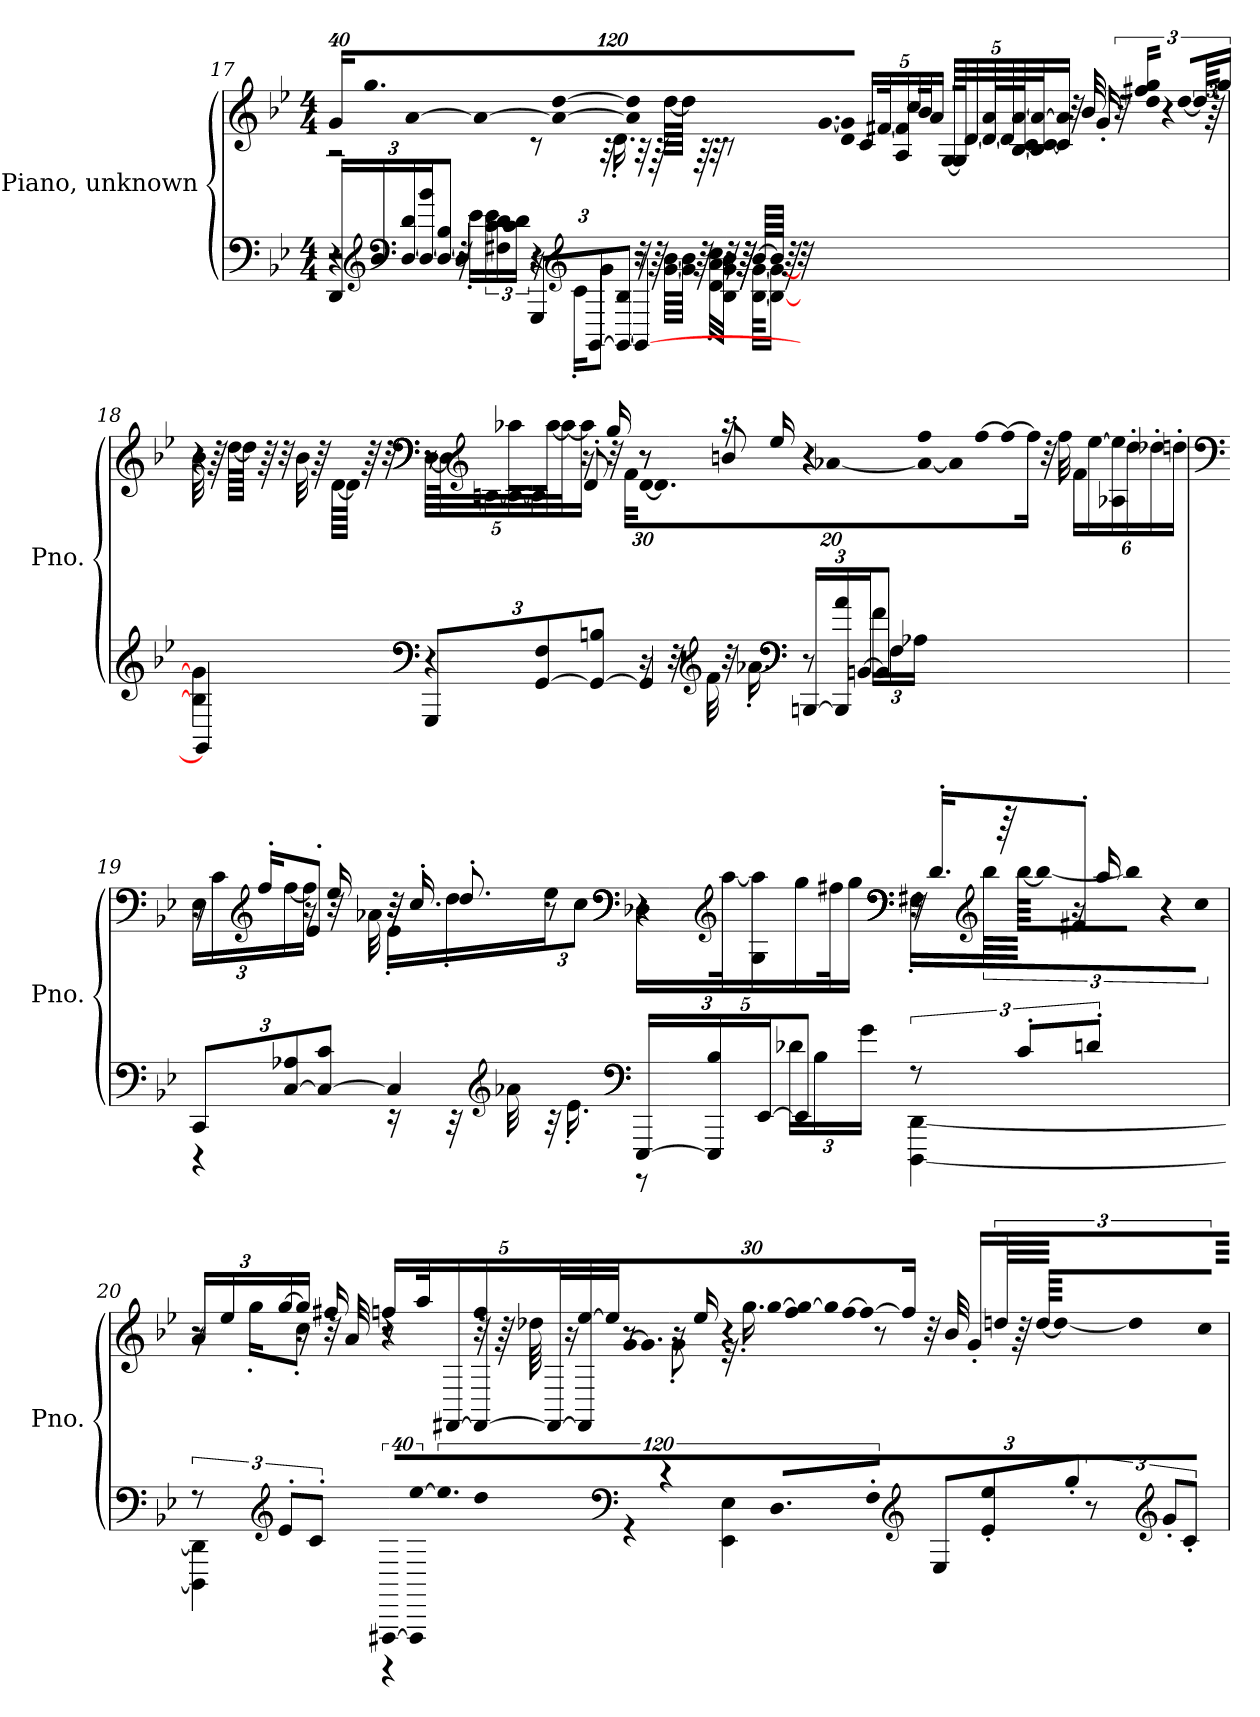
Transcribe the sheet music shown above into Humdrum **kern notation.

**kern	**kern
*part1	*part1
*staff2	*staff1
*I"Piano, unknown	*
*I'Pno.	*
!!LO:LB:g=z
*clefF4	*clefG2
*k[b-e-]	*k[b-e-]
*M4/4	*M4/4
=17	=17
*^	*
*	*^	*
*	*	*Xbrackettup	*Xbrackettup
!	!	!	!LO:N:vis=32
*	*	*	*^
2r	4r	24DD/LL	640%23g/LLL	2r
!	!	!	!LO:N:vis=32.	!
.	.	.	1920%103gg/	.
*clefG2	*	*	*	*
.	.	24b-/	.	.
*clefF4	*	*	*	*
.	.	[24D/ 24d/	.	.
!	!	!	!LO:N:vis=64	!
.	.	.	[960%17a/L	.
!	!	!	!LO:N:vis=64	!
.	.	.	960%17a/_	.
!	!	!	!LO:N:vis=64	!
.	.	24D/_ 24b-/J	960%17a/_ [960%17dd/	.
!	!	!	!LO:N:vis=64	!
.	.	.	960%17a/] 960%17dd/]J	.
.	.	.	1920ryy	.
!	!	!	!LO:N:vis=32.	!
.	.	.	[1920%103g/	.
.	.	12D/_ 12B-/J	.	.
!	!	!	!LO:N:vis=32	!
.	.	.	640%23d/ 640%23g/]JJJ	.
.	32r	4D/]	.	.
.	.	.	20c/LL	.
.	16.e-'\LL	.	.	.
.	.	.	[40f#X/K	.
.	.	.	20A/ 20f#/]	.
.	24c\ 24e-\	.	.	.
.	.	.	20cc/	.
.	24F#X\ [24d\	.	.	.
.	.	.	40b-/K	.
.	.	.	20a/JJ	.
.	24c\ 24d\]JJ	.	.	.
4r	16r	12GGG/L	.	8r
.	.	.	[40G/LLL	.
.	.	.	80G/K]	.
.	.	.	[40d/	.
*clefG2	*	*	*	*
.	16c'\KL	.	.	.
.	.	.	80d/_ 80a/L	.
.	.	.	80d/]	.
.	.	[12GG/	.	.
.	.	.	[80B-/ [80c/ [80a/J	.
.	.	.	40B-/] 40c/_ 40a/_J	.
.	8g\J	.	.	32r
.	.	.	16c/] 16a/]JJ	.
.	.	.	.	16.d'\
.	.	12GG/_ 12B-/J	.	.
.	.	.	32r	.
.	.	.	32b-/	.
8r	32r	4GG/_	.	32r
.	.	.	16g'/	.
.	64r	.	.	64r
.	[64g\ [64b-\LLLL	.	.	[64dd\LLLL
.	64g\] 64b-\]JJJJ	.	.	64dd\JJJJ]
*	*	*	*brackettup	*
.	.	.	48r	.
.	64r	.	.	64r
.	.	.	24ff#X/LL	.
.	32d\' 32a\' 32cc\'LLL	.	.	32r
32r	32B-\ 32g\ 32b-\JJJ	.	.	8r
.	.	.	32dd/ 32gg/JJk	.
64r	64r	.	.	.
.	.	.	64r	.
[64b-/LLLL	[64B-\ [64g\KKLL	.	.	.
.	.	.	[64dd/LLLL	.
64b-/JJJJ]	16B-\_ 16g\_JJ	.	.	.
.	.	.	96dd/JJJJ]	.
.	.	.	96r	.
64r	.	.	.	.
.	.	.	24gg/	.
32r	.	.	.	.
1920ryy	1920ryy	1920ryy	.	1920ryy
!!LO:LB:g=z
=18	=18	=18	=18	=18
*	*	*	*	*^
1r	4B-\] 4g\]	4GG/]	4r	32b-\	4r
.	.	.	.	64r	.
.	.	.	.	[64dd\LLLL	.
.	.	.	.	64dd\JJJJ]	.
.	.	.	.	64r	.
.	.	.	.	32r	.
.	.	.	.	32b-\	.
.	.	.	.	64r	.
.	.	.	.	[64d\LLLL	.
.	.	.	.	64d\JJJJ]	.
.	.	.	.	64r	.
.	.	.	.	32r	.
*clefF4	*	*	*clefF4	*	*
*	*	*	*	*Xbrackettup	*
.	4r	12GGG/L	8r	[40D\LLL	8r
.	.	.	.	80D\K]	.
*	*	*	*clefG2	*	*
.	.	.	.	[40Bn\	.
.	.	.	.	80B\_ 80aa-X\L	.
.	.	.	.	80B\]	.
.	.	[12GG/ 12F/	.	.	.
.	.	.	.	[80aa-\J	.
.	.	.	.	40aa-\J_	.
.	.	.	16r	16aa-\JJ]	8d'/
.	.	12GG/_ 12Bn/J	.	.	.
.	.	.	16gg/	32r	.
.	.	.	.	32f\LLL	.
!	!	!	!	!LO:N:vis=64	!
.	16r	4GG/]	8r	[960%17d\L	8r
!	!	!	!	!LO:N:vis=64.	!
.	.	.	.	640%17d\]	.
.	.	.	.	1920ryy	.
!	!	!	!	!LO:N:vis=64	!
.	.	.	.	[960%17a-X\	.
!	!	!	!	!LO:N:vis=256	!
.	32r	.	.	1920%17a-\_ 1920%17ff\L	.
!	!	!	!	!LO:N:vis=256	!
.	.	.	.	1920%17a-\]	.
!	!	!	!	!LO:N:vis=256	!
.	.	.	.	[1920%17ff\JJ	.
!	!	!	!	!LO:N:vis=32	!
.	.	.	.	640%23ff\J_	.
*clefG2	*	*	*	*	*
.	32f\	.	.	.	.
.	32r	.	16r	16ff\JJ]	8bn'/
.	16.a-X'\	.	.	.	.
.	.	.	16ee-/	32r	.
.	.	.	.	32ff\	.
*clefF4	*	*	*	*	*
.	8r	[24BBBn/LL	4r	24f\LL	4r
.	.	24BBB/] 24a-/	.	[24ee-\	.
.	.	[24BBn/J	.	24A-X\ 24ee-\]	.
.	24f\LL	8BB/J]	.	24dd'\	.
.	24F\	.	.	24dd-X'\	.
.	24A-X\JJ	.	.	24ddn'\JJ	.
*v	*v	*v	*	*	*
!!LO:PB:g=z	!!	!!
=19	=19	=19	=19
*	*clefF4	*	*
*^	*	*	*
12CC/L	4r	8r	24E-\LL	16r
.	.	.	24c\	.
*	*	*clefG2	*	*
.	.	.	.	16ff'/KL
[12C/ 12A-X/	.	.	[24ff\	.
.	.	16r	16ff\JJ]	8e-'/J
12C/_ 12c/J	.	.	.	.
.	.	16ee-/	32r	.
.	.	.	32a-X\	.
4C/]	16r	32r	16e-'\LL	16r
.	.	16.cc'/	.	.
.	32r	.	16dd'\	8.dd'/
*clefG2	*	*	*	*
.	32a-X\	.	.	.
.	32r	8r	24ee-\J	.
.	16.e-'\	.	.	.
.	.	.	12cc\J	.
*clefF4	*	*clefF4	*	*
[24EEE-/LL	8r	4r	20D-X\LL	4r
24EEE-/] 24B-/	.	.	.	.
*	*	*clefG2	*	*
.	.	.	[40aa\K	.
.	.	.	20G\ 20aa\]	.
[24EE-/J	.	.	.	.
8EE-/J]	24d-X\LL	.	20gg\	.
.	24B-\	.	.	.
.	.	.	40ff#X\K	.
.	.	.	20gg\JJ	.
.	24g\JJ	.	.	.
*	*	*clefF4	*	*
*brackettup	*	*	*	*
12r	[4DDD\ [4DD\	8r	16F#X'\LL	32r
.	.	.	.	16.d'/KL
*	*	*clefG2	*	*
*	*	*	*brackettup	*
.	.	.	96bb-\JJkk	.
.	.	.	96r	.
12c'/L	.	.	[96bb-\KLLL	.
.	.	.	32bb-\J_	.
.	.	16r	16bb-\JJ]	8f#X'/J
12dn'/J	.	.	.	.
.	.	16aa/	32r	.
.	.	.	32cc\	.
!!LO:LB:g=z	!!	!!
=20	=20	=20	=20	=20
*	*	*	*	*Xbrackettup
12r	4DDD\] 4DD\]	8r	16r	24a/LL
.	.	.	.	24ee-/
.	.	.	16gg'\KL	.
*clefG2	*	*	*	*
12e-'/L	.	.	.	[24gg/
.	.	16r	8cc'\J	16gg/JJ]
12c'/J	.	.	.	.
.	.	16ff#X/	.	32r
.	.	.	.	32a/
!LO:N:vis=32	!	!	!	!
[640%23FFF#X/LLL	4r	4r	8r	20ffn/LL
!LO:N:vis=32	!	!	!	!
640%23FFF#/] [640%23ee-/	.	.	.	.
.	.	.	.	40aa/K
!LO:N:vis=32.	!	!	!	!
1920%103ee-/]	.	.	.	.
.	.	.	.	[20FF#X/
.	.	.	32r	20FF#/_ 20ff/
!LO:N:vis=64	!	!	!	!
960%17dd/JJJk	.	.	.	.
!LO:N:vis=64	!	!	!	!
960%17r	.	.	.	.
.	.	.	64r	.
!LO:N:vis=32.	!	!	!	!
1920%103b-/LLL	.	.	.	.
.	.	.	64dd-X\	.
.	.	.	.	40FF#/L_
.	.	.	16r	.
.	.	.	.	40FF#/] [40ee-/
!LO:N:vis=32	!	!	!	!
640%23dd'/JJJ	.	.	.	.
.	.	.	.	40ee-/]
*clefF4	*	*	*	*
!	!	!	!	!LO:N:vis=64
.	4r	8r	8r	[960%17g/L
*Xbrackettup	*	*	*	*
12GGG/L	.	.	.	.
!	!	!	!	!LO:N:vis=64.
.	.	.	.	640%17g/]
.	.	.	.	1920ryy
!	!	!	!	!LO:N:vis=64
.	.	.	.	[960%17gg/
!	!	!	!	!LO:N:vis=256
.	.	.	.	1920%17ff/ 1920%17gg/_L
!	!	!	!	!LO:N:vis=256
.	.	.	.	1920%17gg/]
!	!	!	!	!LO:N:vis=256
.	.	.	.	[1920%17ff/JJ
12GG/' 12G/'	.	.	.	.
!	!	!	!	!LO:N:vis=32
.	.	.	.	640%23ff/J_
.	.	16r	8g'\	16ff/JJ]
12B-'/J	.	.	.	.
.	.	16ee-/	.	32r
.	.	.	.	32b-/
.	4EE-\ 4E-\	4r	32r	16g'/LL
*brackettup	*	*	*	*
12r	.	.	.	.
.	.	.	16.gg'\	.
*	*	*	*	*brackettup
.	.	.	.	96ddn/JJkk
.	.	.	.	96r
*clefG2	*	*	*	*
.	.	.	.	[96dd/KLLL
12g'/L	.	.	.	.
.	.	.	.	32dd/J_
.	.	.	8r	16dd/]
12c'/J	.	.	.	.
.	.	.	.	16cc/JJ
.	1920ryy	1920ryy	1920ryy	1920ryy
*v	*v	*	*	*
*	*v	*v	*v
=	=
*-	*-
